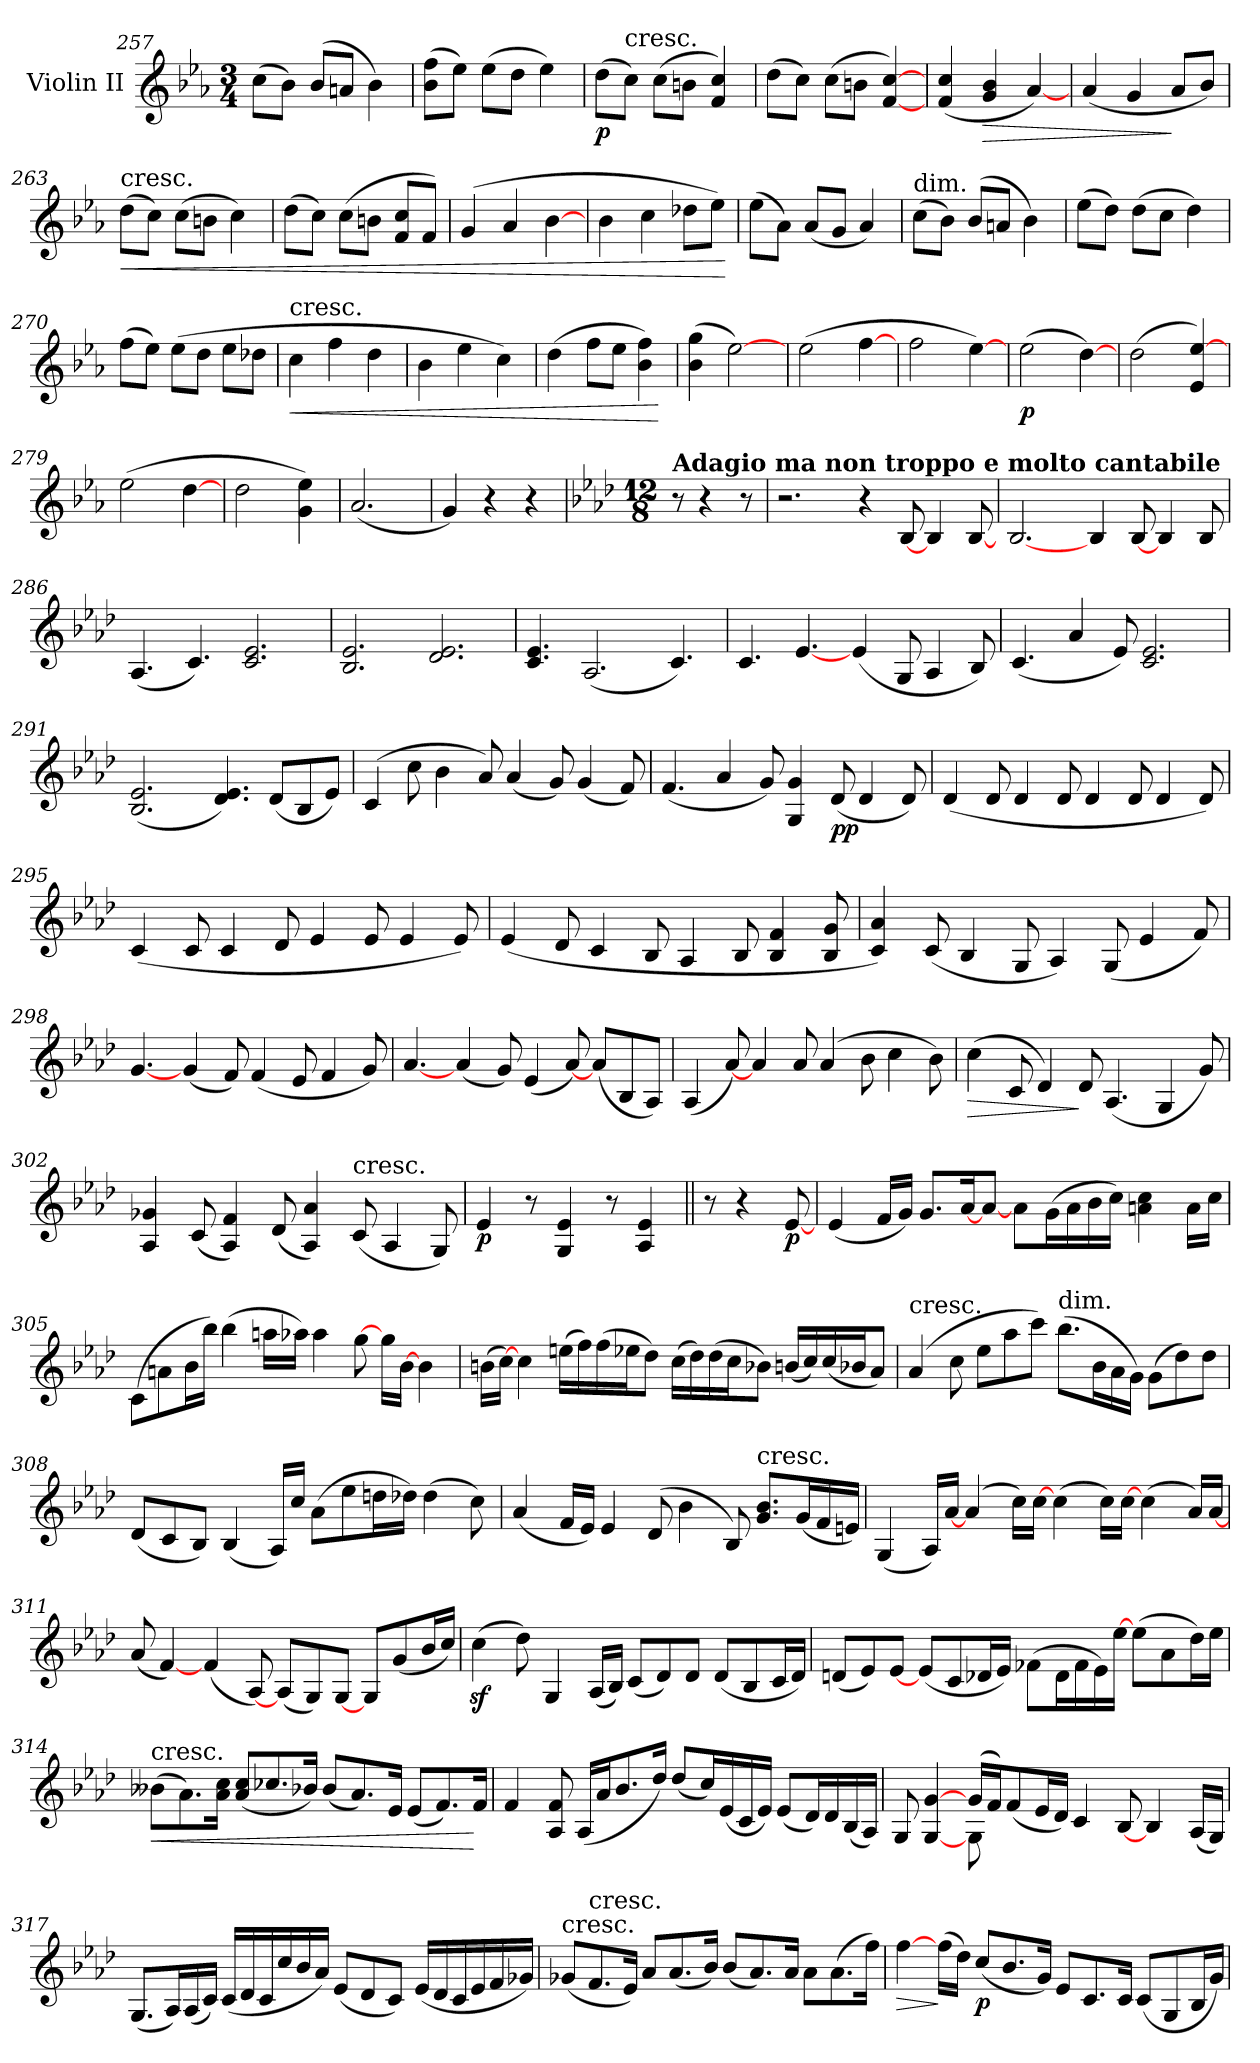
**kern	**dynam
*part1	*part1
*staff1	*staff1
*I"Violin II	*
*I'Vln	*
*clefG2	*
*k[b-e-a-]	*
*E-:	*
*M3/4	*
=257	=257
(8cc\L	.
8b-\J)	.
(8b-/L	.
8an/J	.
4b-)	.
=258	=258
(8b-\ 8ff\L	.
8ee-\J)	.
(8ee-\L	.
8dd\J	.
4ee-)	.
=259	=259
(8dd\L	p
!LO:TX:t=cresc.	!
8cc\J)	.
(8cc\L	.
8bn\J	.
4f 4cc)	.
=260	=260
(8dd\L	.
8cc\J)	.
(8cc\L	.
8bn\J	.
[4f [4cc)	.
=261	=261
(4f 4cc	.
!	!LO:HP:b
4g 4b-	>
[4a-)	.
=262	=262
(4a-	.
4g	.
8a-/L	]
8b-/J)	.
=263	=263
!LO:TX:a:t=cresc.	!
!	!LO:HP:b
(8dd\L	<
8cc\J)	.
(8cc\L	.
8bn\J	.
4cc)	.
=264	=264
(8dd\L	.
8cc\J)	.
(8cc\L	.
8bn\J	.
8f/ 8cc/L	.
8f/J)	.
=265	=265
(4g	.
4a-	.
[4b-	.
=266	=266
4b-	.
4cc	.
8dd-X\L	.
8ee-\J)	.
.	[
=267	=267
(8ee-\L	.
8a-\J)	.
(8a-/L	.
8g/J	.
4a-)	.
=268	=268
!LO:TX:a:t=dim.	!
(8cc\L	.
8b-\J)	.
(8b-/L	.
8an/J	.
4b-)	.
=269	=269
(8ee-\L	.
8dd\J)	.
(8dd\L	.
8cc\J	.
4dd)	.
=270	=270
(8ff\L	.
8ee-\J)	.
(8ee-\L	.
8dd\J	.
8ee-\L	.
8dd-X\J	.
=271	=271
!LO:TX:a:t=cresc.	!
!	!LO:HP:b
4cc	<
4ff	.
4dd	.
=272	=272
4b-	.
4ee-	.
4cc)	.
=273	=273
(4dd	.
8ff\L	.
8ee-\J	.
4b- 4ff)	.
.	[
=274	=274
(4b- 4gg	.
[2ee-)	.
=275	=275
(2ee-	.
[4ff	.
=276	=276
2ff	.
[4ee-)	.
=277	=277
(2ee-	p
[4dd)	.
=278	=278
(2dd	.
4e- [4ee-)	.
=279	=279
(2ee-	.
[4dd	.
=280	=280
2dd	.
4g 4ee-)	.
=281	=281
(2.a-	.
=282	=282
4g)	.
4r	.
4r	.
=283	=283
*k[b-e-a-d-]	*
*A-:	*
*M12/8	*
!LO:TX:a:B:t=Adagio ma non troppo e molto cantabile	!
8r	.
4r	.
8r	.
=284	=284
2.r	.
4r	.
[8B-	.
4B-	.
[8B-	.
=285	=285
[2.B-	.
4B-	.
[8B-	.
4B-	.
8B-	.
=286	=286
(4.A-	.
4.c)	.
2.c 2.e-	.
=287	=287
2.B- 2.e-	.
2.d- 2.e-	.
=288	=288
4.c 4.e-	.
(2.A-	.
4.c)	.
=289	=289
4.c	.
[4.e-	.
(4e-	.
8G	.
4A-	.
8B-)	.
=290	=290
(4.c	.
4a-	.
8e-)	.
2.c 2.e-	.
=291	=291
(2.B- 2.e-	.
4.d- 4.e-)	.
(8d-/L	.
8B-/	.
8e-/J)	.
=292	=292
(4c	.
8cc	.
4b-	.
8a-)	.
(4a-	.
8g)	.
(4g	.
8f)	.
=293	=293
(4.f	.
4a-	.
8g)	.
4G 4g	.
(8d-	pp
4d-	.
8d-)	.
=294	=294
(4d-	.
8d-	.
4d-	.
8d-	.
4d-	.
8d-	.
4d-	.
8d-)	.
=295	=295
(4c	.
8c	.
4c	.
8d-	.
4e-	.
8e-	.
4e-	.
8e-)	.
=296	=296
(4e-	.
8d-	.
4c	.
8B-	.
4A-	.
8B-	.
4B- 4f	.
8B- 8g	.
=297	=297
4c 4a-)	.
(8c	.
4B-	.
8G	.
4A-)	.
(8G	.
4e-	.
8f)	.
=298	=298
[4.g	.
(4g	.
8f)	.
(4f	.
8e-	.
4f	.
8g)	.
=299	=299
[4.a-	.
(4a-	.
8g)	.
(4e-	.
[8a-)	.
(8a-/L	.
8B-/	.
8A-/J)	.
=300	=300
(4A-	.
[8a-)	.
4a-	.
8a-	.
(4a-	.
8b-	.
4cc	.
8b-)	.
=301	=301
!	!LO:HP:b
(4cc	>
8c	.
4d-)	.
8d-	]
(4.A-	.
4G	.
8g)	.
=302	=302
4A- 4g-X	.
(8c	.
4A- 4f)	.
(8d-	.
4A- 4a-)	.
!LO:TX:a:t=cresc.	!
(8c	.
4A-	.
8G)	.
=303	=303
4e-	p
8r	.
4G 4e-	.
8r	.
4A- 4e-	.
=||	=||
8r	.
4r	.
[8e-	p
=304	=304
(4e-	.
16f/LL	.
16g/JJ)	.
8.g/L	.
[16a-/K	.
[8a-/J	.
8a-\L	.
(16g\L	.
16a-\	.
16b-\	.
16cc\JJ)	.
4an 4cc	.
16a\LL	.
16cc\JJ	.
=305	=305
(8c\L	.
8an\	.
16b-\L	.
16bb-\JJ)	.
(4bb-	.
16aan\LL	.
16aa-X\JJ)	.
4aa-	.
[8gg	.
16gg\LL	.
[16b-\JJ	.
4b-	.
=306	=306
(16bn\LL	.
[16cc\JJ)	.
4cc	.
(16een\LL	.
16ff\)	.
(16ff\	.
16ee-X\J	.
8dd-\J)	.
(16cc\LL	.
16dd-\)	.
(16dd-\	.
16cc\J	.
8b-X\J)	.
(16bn/LL	.
16cc/)	.
(16cc/	.
16b-X/J	.
8a-/J)	.
=307	=307
!LO:TX:a:t=cresc.	!
(4a-	.
8cc	.
8ee-\L	.
8aa-\	.
8ccc\J)	.
!LO:TX:a:t=dim.	!
(8.bb-\L	.
16b-\L	.
16a-\	.
16g\JJ)	.
(8g\L	.
8dd-\)	.
8dd-\J	.
=308	=308
(8d-/L	.
8c/	.
8B-/J)	.
(4B-	.
16A-/LL)	.
16cc/JJ	.
(8a-\L	.
8ee-\	.
16ddn\L	.
16dd-X\JJ)	.
(4dd-	.
8cc)	.
=309	=309
(4a-	.
16f/LL	.
16e-/JJ)	.
4e-	.
(8d-	.
4b-	.
8B-)	.
!LO:TX:a:t=cresc.	!
8.g/ 8.b-/L	.
(16g/L	.
16f/	.
16en/JJ)	.
=310	=310
(4G	.
16A-/LL)	.
[16a-/JJ	.
(4a-	.
16cc\LL)	.
[16cc\JJ	.
(4cc	.
16cc\LL)	.
[16cc\JJ	.
(4cc	.
16a-/LL)	.
[16a-/JJ	.
=311	=311
(8a-	.
[4f)	.
(4f	.
[8A-)	.
(8A-/L	.
8G/)	.
[8G/J	.
8G/L	.
(8g/	.
16b-/L	.
16cc/JJ)	.
=312	=312
(4ccz	.
8dd-)	.
4G	.
(16A-/LL	.
16B-/JJ)	.
(8c/L	.
8d-/)	.
8d-/J	.
(8d-/L	.
8B-/	.
16c/L	.
16d-/JJ)	.
=313	=313
(8dn/L	.
8e-/)	.
[8e-/J	.
(8e-/L	.
8c/	.
16d-X/L	.
16e-/JJ)	.
(8f-X\L	.
16d-\L	.
16f-\	.
16e-\)	.
[16ee-\JJ	.
(8ee-\L	.
8a-\	.
16dd-\L)	.
16ee-\JJ	.
=314	=314
!LO:TX:a:t=cresc.	!
!	!LO:HP:b
(8b--X\L	<
8.a-\)	.
16a-\ 16cc\Jk	.
(8a-/ 8cc/L	.
8.cc-X/	.
16b-X/Jk)	.
(8b-/L	.
8.a-/)	.
16e-/Jk	.
(8e-/L	.
8.f/)	.
16f/Jk	[
=315	=315
4f	.
8A- 8f	.
(16A-/LL	.
16a-/J	.
8.b-/	.
16dd-/Jk)	.
(8dd-/L	.
16cc/L)	.
(16e-/	.
16c/	.
16e-/JJ)	.
(8e-/L	.
16d-/L)	.
16d-/	.
(16B-/	.
16A-/JJ)	.
=316	=316
*^	*
8G	4.ryy	.
[4G [4g	.	.
(16g/LL	8G	.
16f/J)	.	.
(8f/	1ryy	.
16e-/L	.	.
16d-/JJ)	.	.
4c	.	.
[8B-	.	.
4B-	.	.
(16A-/LL	.	.
16G/JJ)	.	.
*v	*v	*
=317	=317
(8.G/L	.
16A-/L)	.
(16A-/	.
16c/JJ)	.
(16c/LL	.
16d-/	.
16c/	.
16cc/	.
16b-/	.
16a-/JJ)	.
(8e-/L	.
8d-/	.
8c/J)	.
(16e-/LL	.
16d-/	.
16c/	.
16e-/	.
16f/	.
16g-X/JJ)	.
=318	=318
!LO:TX:a:t=cresc.	!
(8g-X/L	.
!LO:TX:t=cresc.	!
8.f/	.
16e-/Jk)	.
8a-/L	.
(8.a-/	.
16b-/Jk)	.
(8b-/L	.
8.a-/)	.
16a-/Jk	.
8a-\L	.
(8.a-\	.
16ff\Jk)	.
=319	=319
!	!LO:HP:b
[4ff	>
(16ff\LL	]
16dd-\JJ)	.
(8cc/L	p
8.b-/	.
16g/Jk)	.
8e-/L	.
8.c/	.
16c/Jk	.
(8c/L	.
8G/	.
16B-/L	.
16g/JJ)	.
=	=
*-	*-
